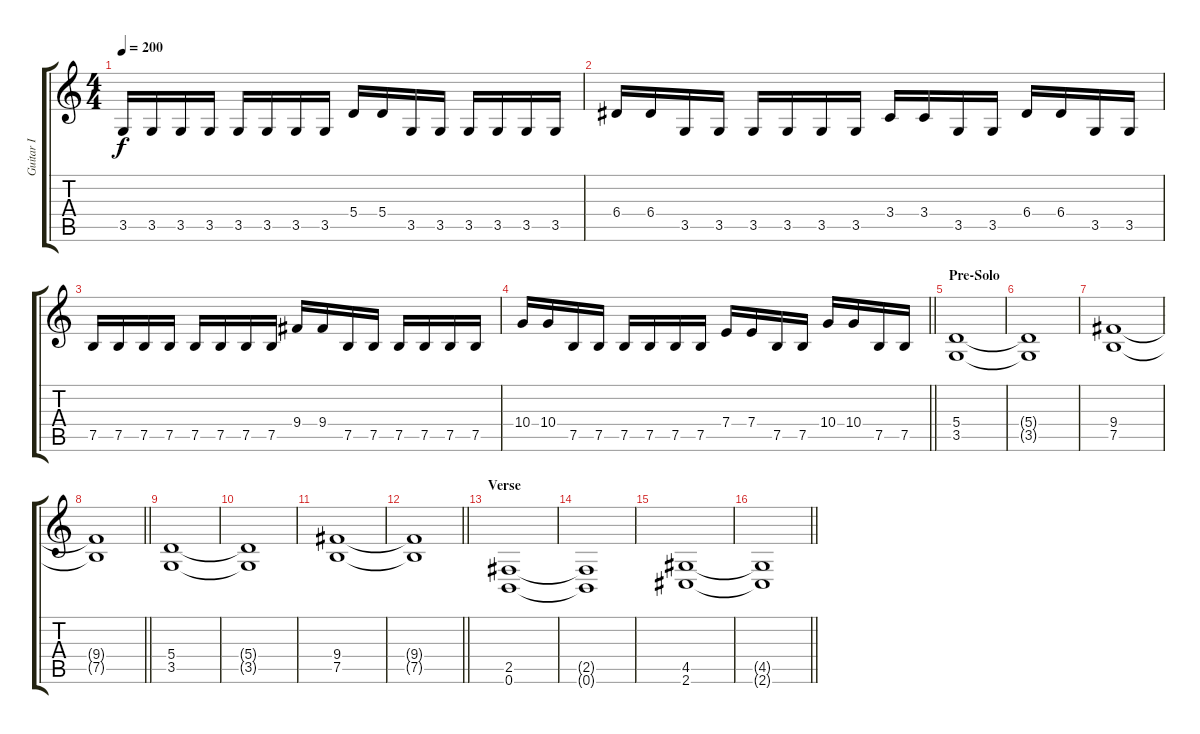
\track ("Guitar I" "Guitar I") {instrument distortionguitar}
\staff {score tabs}
\tuning (B3 Gb3 D3 A2 E2 B1) {hide}
\ts (4 4)
\section ("" "")
\tempo 200
\clef g2
\ks c
3.5.16{dy f} 3.5.16 3.5.16 3.5.16 3.5.16 3.5.16 3.5.16 3.5.16 5.4.16 5.4.16 3.5.16 3.5.16 3.5.16 3.5.16 3.5.16 3.5.16 |
6.4.16 6.4.16 3.5.16 3.5.16 3.5.16 3.5.16 3.5.16 3.5.16 3.4.16 3.4.16 3.5.16 3.5.16 6.4.16 6.4.16 3.5.16 3.5.16 |
7.5.16 7.5.16 7.5.16 7.5.16 7.5.16 7.5.16 7.5.16 7.5.16 9.4.16 9.4.16 7.5.16 7.5.16 7.5.16 7.5.16 7.5.16 7.5.16 |
\barLineRight lightlight
10.4.16 10.4.16 7.5.16 7.5.16 7.5.16 7.5.16 7.5.16 7.5.16 7.4.16 7.4.16 7.5.16 7.5.16 10.4.16 10.4.16 7.5.16 7.5.16 |
\section ("" "Pre-Solo")
(5.4 3.5).1 |
(5.4{t} 3.5{t}).1 |
(9.4 7.5).1 |
\barLineRight lightlight
(9.4{t} 7.5{t}).1 |
\section ("" "")
(5.4 3.5).1 |
(5.4{t} 3.5{t}).1 |
(9.4 7.5).1 |
\barLineRight lightlight
(9.4{t} 7.5{t}).1 |
\section ("" "Verse")
(2.5 0.6).1 |
(2.5{t} 0.6{t}).1 |
(4.5 2.6).1 |
\barLineRight lightlight
(4.5{t} 2.6{t}).1
